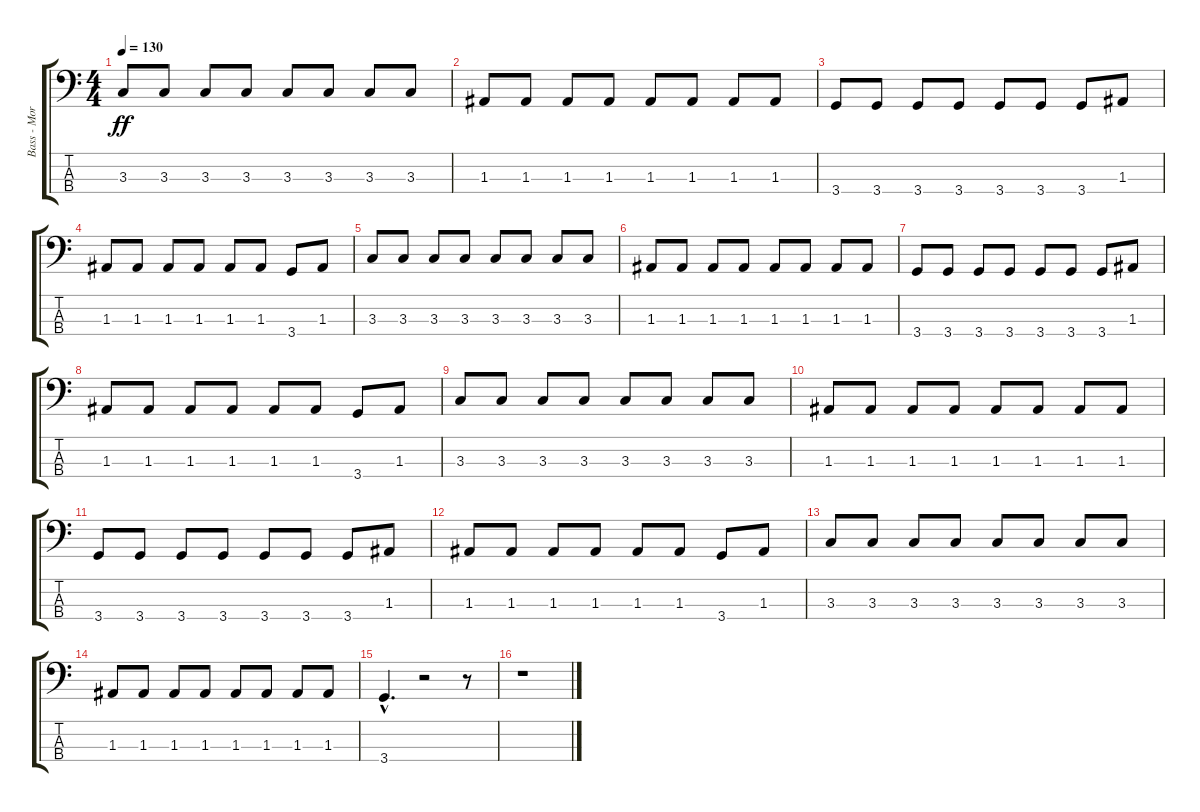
\track ("Bass - Morgan Henderson" "Bass - Mor") {instrument electricbassfinger}
\staff {score tabs}
\tuning (G2 D2 A1 E1) {hide}
\ts (4 4)
\tempo 130
\clef f4
\ks c
3.3.8{dy ff} 3.3.8 3.3.8 3.3.8 3.3.8 3.3.8 3.3.8 3.3.8 |
1.3.8 1.3.8 1.3.8 1.3.8 1.3.8 1.3.8 1.3.8 1.3.8 |
3.4.8 3.4.8 3.4.8 3.4.8 3.4.8 3.4.8 3.4.8 1.3.8 |
1.3.8 1.3.8 1.3.8 1.3.8 1.3.8 1.3.8 3.4.8 1.3.8 |
3.3.8 3.3.8 3.3.8 3.3.8 3.3.8 3.3.8 3.3.8 3.3.8 |
1.3.8 1.3.8 1.3.8 1.3.8 1.3.8 1.3.8 1.3.8 1.3.8 |
3.4.8 3.4.8 3.4.8 3.4.8 3.4.8 3.4.8 3.4.8 1.3.8 |
1.3.8 1.3.8 1.3.8 1.3.8 1.3.8 1.3.8 3.4.8 1.3.8 |
3.3.8 3.3.8 3.3.8 3.3.8 3.3.8 3.3.8 3.3.8 3.3.8 |
1.3.8 1.3.8 1.3.8 1.3.8 1.3.8 1.3.8 1.3.8 1.3.8 |
3.4.8 3.4.8 3.4.8 3.4.8 3.4.8 3.4.8 3.4.8 1.3.8 |
1.3.8 1.3.8 1.3.8 1.3.8 1.3.8 1.3.8 3.4.8 1.3.8 |
3.3.8 3.3.8 3.3.8 3.3.8 3.3.8 3.3.8 3.3.8 3.3.8 |
1.3.8 1.3.8 1.3.8 1.3.8 1.3.8 1.3.8 1.3.8 1.3.8 |
3.4{hac}.4{d} r.2 r.8 |
r.1
